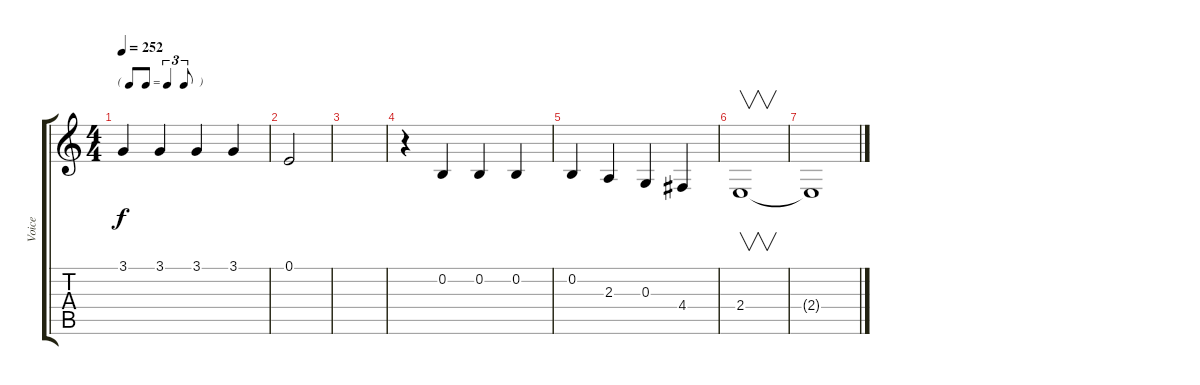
\track ("Voice" "Voice") {mute instrument fiddle}
\staff {score tabs}
\tuning (E4 B3 G3 D3 A2 E2) {hide}
\ts (4 4)
\tf triplet8th
\tempo 252
\clef g2
\ks c
3.1.4{dy f} 3.1.4 3.1.4 3.1.4 |
0.1.2 |
|
r.4 0.2.4 0.2.4 0.2.4 |
0.2.4 2.3.4 0.3.4 4.4.4 |
2.4.1{v} |
2.4{t}.1
